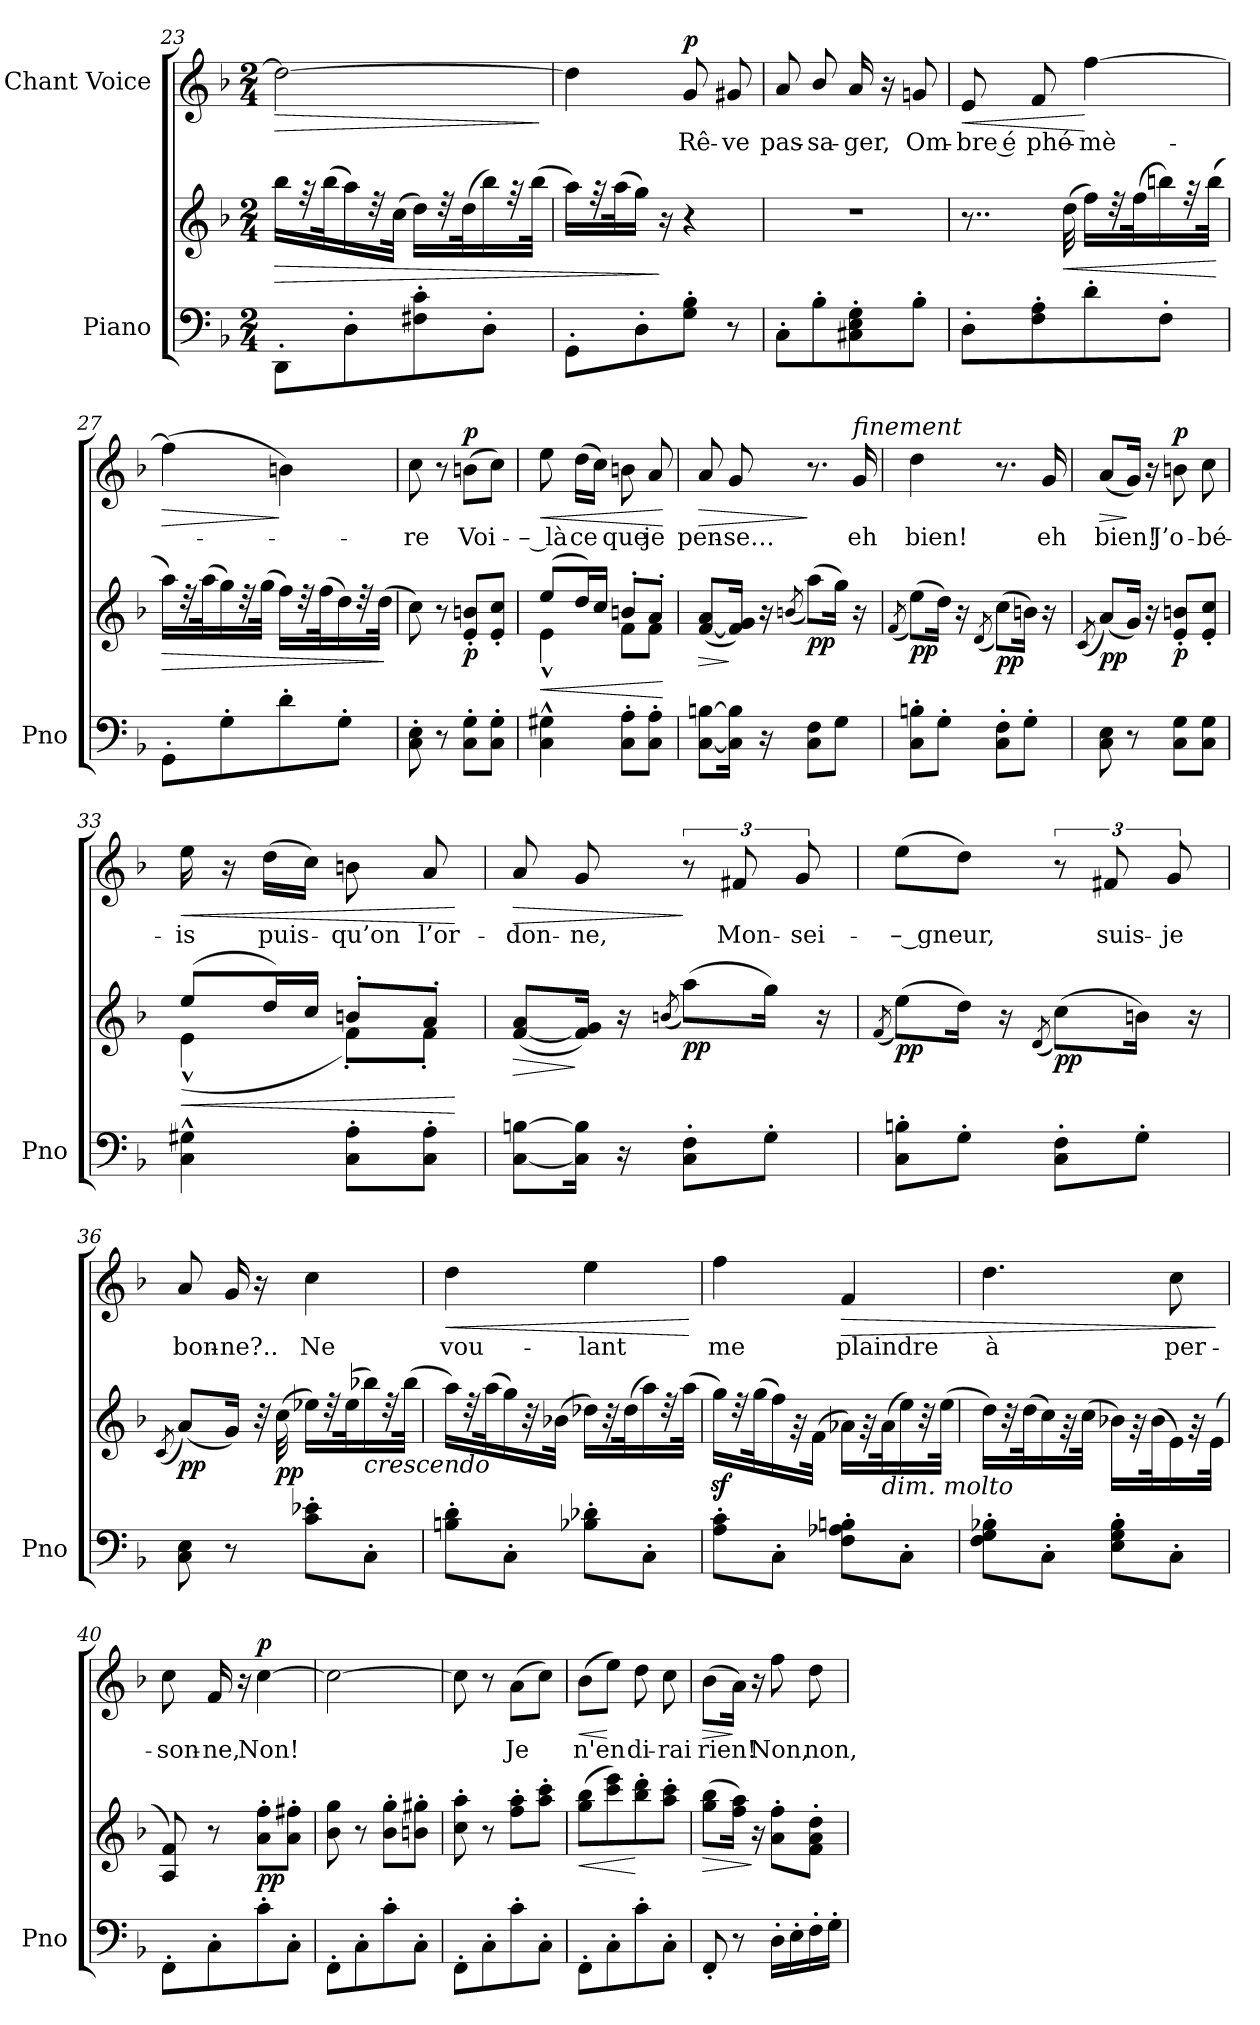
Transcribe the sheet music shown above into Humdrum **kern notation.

**kern	**kern	**dynam	**kern	**text	**dynam
*part2	*part2	*part2	*part1	*part1	*part1
*staff3	*staff2	*staff2/3	*staff1	*staff1	*staff1
*I"Piano	*	*	*I"Chant Voice	*	*
*I'Pno	*	*	*	*	*
*clefF4	*clefG2	*	*clefG2	*	*
*k[b-]	*k[b-]	*	*k[b-]	*	*
*M2/4	*M2/4	*	*M2/4	*	*
=23	=23	=23	=23	=23	=23
!	!	!LO:HP:b	!	!	!LO:HP:b
8DD'\L	16bb-\LL	>	2dd\_	.	>
.	32rff	.	.	.	.
.	(>32bb-\K	.	.	.	.
8D'\	16aa\)	.	.	.	.
.	32rdd	.	.	.	.
.	(>32cc\JJk	.	.	.	.
8F#X\' 8c\'	16dd\LL)	.	.	.	.
.	32rdd	.	.	.	.
.	(>32dd\K	.	.	.	.
8D'\J	16bb-\)	.	.	.	.
.	32rff	.	.	.	.
.	(>32bb-\JJk	.	.	.	.
.	.	.	.	.	]
=24	=24	=24	=24	=24	=24
8GG'\L	16aa\LL)	.	4dd\]	.	.
.	32rff	.	.	.	.
.	(>32aa\K	.	.	.	.
8D'\	16gg\JJ)	.	.	.	.
.	16r	]	.	.	.
!	!	!	!	!LO:LY:b	!LO:DY:a
8G\' 8B-\'J	4r	.	8g/	Rê-	p
!	!	!	!	!LO:LY:b	!
8r	.	.	8g#X/	-ve	.
!!LO:LB:g=z
=25	=25	=25	=25	=25	=25
!	!	!	!	!LO:LY:b	!
8C'\L	2r	.	8a/	pas-	.
!	!	!	!	!LO:LY:b	!
8B-'\	.	.	8b-/	-sa-	.
!	!	!	!	!LO:LY:b	!
8C#X\' 8E\' 8G\'	.	.	16a/	-ger,	.
.	.	.	16r	.	.
!	!	!	!	!LO:LY:b	!
8B-'\J	.	.	8gn/	Om-	.
=26	=26	=26	=26	=26	=26
!	!	!	!	!LO:LY:b	!LO:HP:b
8D'\L	8..r	.	8e/	bre é	<
!	!	!	!	!LO:LY:b	!
8F\' 8A\'	.	.	8f/	-phé-	.
!	!	!LO:HP:b	!	!	!
.	(>32dd\	<	.	.	.
!	!	!	!	!LO:LY:b	!
8d'\	16ff\LL)	.	[4ff\	-mè-	[
.	32rdd	.	.	.	.
.	(>32ff\K	.	.	.	.
8F'\J	16bbn\)	.	.	.	.
.	32rff	.	.	.	.
.	(>32bb\JJk	.	.	.	.
.	.	[	.	.	.
=27	=27	=27	=27	=27	=27
!	!	!LO:HP:b	!	!	!LO:HP:b
8GG'\L	16aa\LL)	>	(>4ff\]	.	>
.	32rdd	.	.	.	.
.	(>32aa\K	.	.	.	.
8G'\	16gg\)	.	.	.	.
.	32rdd	.	.	.	.
.	(>32gg\JJk	.	.	.	.
8d'\	16ff\LL)	.	4bn\)	.	]
.	32rdd	.	.	.	.
.	(>32ff\K	.	.	.	.
8G'\J	16dd\)	.	.	.	.
.	32rdd	.	.	.	.
.	(>32dd\JJk	.	.	.	.
.	.	]	.	.	.
=28	=28	=28	=28	=28	=28
!	!	!	!	!LO:LY:b	!
8C\' 8E\'	8cc\)	.	8cc\	-re	.
8r	8r	.	8r	.	.
!	!	!LO:DY:b	!	!LO:LY:b	!LO:DY:a
8C\' 8G\'L	8e/' 8bn/'L	p	(>8bn\L	Voi-	p
8C\' 8G\'J	8e/' 8cc/'J	.	8cc\J)	.	.
!!LO:PB:g=z
=29	=29	=29	=29	=29	=29
!	!	!LO:HP:b	!	!LO:LY:b	!LO:HP:b
*	*^	*	*	*	*
4C\^^ 4G#X\^^	(<8ee/L	4e^^\	<	8ee\	-– là	<
!	!	!	!	!	!LO:LY:b	!
.	16dd/L)	.	.	(>16dd\LL	ce	.
.	16cc/JJ	.	.	16cc\JJ)	.	.
!	!	!	!	!	!LO:LY:b	!
8C\' 8A\'L	8bn'/L	8f\L	.	8bn\	que	.
!	!	!	!	!	!LO:LY:b	!
8C\' 8A\'J	8a'/J	8f\J	.	8a/	je	.
*	*v	*v	*	*	*	*
.	.	[	.	.	[
=30	=30	=30	=30	=30	=30
!	!	!LO:HP:b	!	!LO:LY:b	!LO:HP:b
[8C\ [8Bn\L	(>[8f/ 8a/L	>	8a/	pen-	>
!	!	!	!	!LO:LY:b	!
16C\] 16B\]Jk	16f/] 16g/Jk)	]	8g/	-se…	.
16r	16r	.	.	.	.
.	(<8qbn/	.	.	.	.
!	!	!LO:DY:b	!	!	!
8C\ 8F\L	(>8aa\L)	pp	8.r	.	]
8G\J	16gg\Jk)	.	.	.	.
!	!	!	!LO:TX:a:i:t=finement	!	!
!	!	!	!	!LO:LY:b	!
.	16r	.	16g/	eh	.
=31	=31	=31	=31	=31	=31
.	(<8qf/	.	.	.	.
!	!	!LO:DY:b	!	!LO:LY:b	!
8C\' 8Bn\'L	(>8ee\L)	pp	4dd\	bien!	.
8G'\J	16dd\Jk)	.	.	.	.
.	16r	.	.	.	.
.	(<8qd/	.	.	.	.
!	!	!LO:DY:b	!	!	!
8C\' 8F\'L	(>8cc\L)	pp	8.r	.	.
8G'\J	16bn\Jk)	.	.	.	.
!	!	!	!	!LO:LY:b	!
.	16r	.	16g/	eh	.
!!LO:LB:g=z
=32	=32	=32	=32	=32	=32
.	(<8qc/	.	.	.	.
!	!	!LO:DY:b	!	!LO:LY:b	!LO:HP:b
8C\ 8E\	(<8a/L)	pp	(<8a/L	bien!	>
8r	16g/Jk)	.	16g/Jk)	.	]
.	16r	.	16r	.	.
!	!	!LO:DY:b	!	!LO:LY:b	!LO:DY:a
8C\ 8G\L	8e/' 8bn/'L	p	8bn\	J’o-	p
!	!	!	!	!LO:LY:b	!
8C\ 8G\J	8e/' 8cc/'J	.	8cc\	-bé-	.
=33	=33	=33	=33	=33	=33
!	!	!LO:HP:b	!	!LO:LY:b	!LO:HP:b
*	*^	*	*	*	*
4C\^^ 4G#X\^^	(<8ee/L	(<4e^^\	<	16ee\	-is	<
.	.	.	.	16r	.	.
!	!	!	!	!	!LO:LY:b	!
.	16dd/L)	.	.	(>16dd\LL	puis-	.
.	16cc/JJ	.	.	16cc\JJ)	.	.
!	!	!	!	!	!LO:LY:b	!
8C\' 8A\'L	8bn'/L	8f'\L)	.	8bn\	-qu’on	.
!	!	!	!	!	!LO:LY:b	!
8C\' 8A\'J	8a'/J	8f'\J	.	8a/	l’or-	.
*	*v	*v	*	*	*	*
.	.	[	.	.	[
=34	=34	=34	=34	=34	=34
!	!	!LO:HP:b	!	!LO:LY:b	!LO:HP:b
[8C\ [8Bn\L	(>[8f/ 8a/L	>	8a/	-don-	>
!	!	!	!	!LO:LY:b	!
16C\] 16B\]Jk	16f/] 16g/Jk)	]	8g/	-ne,	.
16r	16r	.	.	.	.
.	(<8qbn/	.	.	.	.
!	!	!LO:DY:b	!	!	!
8C\' 8F\'L	(>8aa\L)	pp	12r	.	]
!	!	!	!	!LO:LY:b	!
.	.	.	12f#X/	Mon-	.
8G'\J	16gg\Jk)	.	.	.	.
!	!	!	!	!LO:LY:b	!
.	.	.	12g/	-sei-	.
.	16r	.	.	.	.
!!LO:LB:g=z
=35	=35	=35	=35	=35	=35
.	(<8qf/	.	.	.	.
!	!	!LO:DY:b	!	!LO:LY:b	!
8C\' 8Bn\'L	(>8ee\L)	pp	(>8ee\L	-– gneur,	.
8G'\J	16dd\Jk)	.	8dd\J)	.	.
.	16r	.	.	.	.
.	(<8qd/	.	.	.	.
!	!	!LO:DY:b	!	!	!
8C\' 8F\'L	(>8cc\L)	pp	12r	.	.
!	!	!	!	!LO:LY:b	!
.	.	.	12f#X/	suis-	.
8G'\J	16bn\Jk)	.	.	.	.
!	!	!	!	!LO:LY:b	!
.	.	.	12g/	-je	.
.	16r	.	.	.	.
=36	=36	=36	=36	=36	=36
.	(<8qc/	.	.	.	.
!	!	!LO:DY:b	!	!LO:LY:b	!
8C\ 8E\	(<8a/L)	pp	8a/	bon-	.
!	!	!	!	!LO:LY:b	!
8r	16g/Jk)	.	16g/	-ne?..	.
.	32r	.	16r	.	.
!	!	!LO:DY:b	!	!	!
.	(>32cc\	pp	.	.	.
!	!	!	!	!LO:LY:b	!
8c\' 8e-X\'L	16ee-X\LL)	.	4cc\	Ne	.
.	32rdd	.	.	.	.
.	(>32ee-\K	.	.	.	.
!	!LO:TX:b:i:t=crescendo	!	!	!	!
8C'\J	16bb-X\)	.	.	.	.
.	32rdd	.	.	.	.
.	(>32bb-\JJk	.	.	.	.
=37	=37	=37	=37	=37	=37
!	!	!	!	!LO:LY:b	!LO:HP:b
8Bn\' 8d\'L	16aa\LL)	.	4dd\	vou-	<
.	32rdd	.	.	.	.
.	(>32aa\K	.	.	.	.
8C'\J	16gg\)	.	.	.	.
.	32r	.	.	.	.
.	(>32b-X\JJk	.	.	.	.
!	!	!	!	!LO:LY:b	!
8B-X\' 8d-X\'L	16dd-X\LL)	.	4ee\	-lant	.
.	32r	.	.	.	.
.	(>32dd-\K	.	.	.	.
8C'\J	16aa\)	.	.	.	.
.	32rdd	.	.	.	.
.	(>32aa\JJk	.	.	.	.
.	.	.	.	.	[
!!LO:LB:g=z
=38	=38	=38	=38	=38	=38
!	!	!	!	!LO:LY:b	!
8A\' 8c\'L	16ggz<\LL)	.	4ff\	me	.
.	32rdd	.	.	.	.
.	(>32gg\K	.	.	.	.
8C'\J	16ff\)	.	.	.	.
.	32rg	.	.	.	.
.	(>32f\JJk	.	.	.	.
!	!	!	!	!LO:LY:b	!LO:HP:b
8F\' 8A-X\' 8Bn\'L	16a-X\LL)	.	4f/	plaindre	>
.	32rg	.	.	.	.
!	!LO:TX:b:i:t=dim.  molto	!	!	!	!
.	(>32a-\K	.	.	.	.
8C'\J	16ee\)	.	.	.	.
.	32r	.	.	.	.
.	(>32ee\JJk	.	.	.	.
=39	=39	=39	=39	=39	=39
!	!	!	!	!LO:LY:b	!
8F\' 8G\' 8B-X\'L	16dd\LL)	.	4.dd\	à	.
.	32r	.	.	.	.
.	(>32dd\K	.	.	.	.
8C'\J	16cc\)	.	.	.	.
.	32rg	.	.	.	.
.	(>32cc\JJk	.	.	.	.
8E\' 8G\' 8B-\'L	16b-X\LL)	.	.	.	.
.	32rg	.	.	.	.
.	(>32b-\K	.	.	.	.
!	!	!	!	!LO:LY:b	!
8C'\J	16e\)	.	8cc\	per-	.
.	32rg	.	.	.	.
.	(<32e\JJk	.	.	.	.
.	.	.	.	.	]
=40	=40	=40	=40	=40	=40
!	!	!	!	!LO:LY:b	!
8FF'\L	8A/ 8f/)	.	8cc\	-son-	.
!	!	!	!	!LO:LY:b	!
8C'\	8r	.	16f/	-ne,	.
.	.	.	16r	.	.
!	!	!LO:DY:b	!	!LO:LY:b	!LO:DY:a
8c'\	8a\' 8ff\'L	pp	[4cc\	Non!	p
8C'\J	8a\' 8ff#X\'J	.	.	.	.
!!LO:PB:g=z
=41	=41	=41	=41	=41	=41
8FF'\L	8b-\ 8gg\	.	2cc\_	.	.
8C'\	8r	.	.	.	.
8c'\	8b-\' 8gg\'L	.	.	.	.
8C'\J	8bn\' 8gg#X\'J	.	.	.	.
=42	=42	=42	=42	=42	=42
8FF'\L	8cc\' 8aa\'	.	8cc\]	.	.
8C'\	8r	.	8r	.	.
!	!	!	!	!LO:LY:b	!
8c'\	8ff\' 8aa\'L	.	(>8a\L	Je	.
8C'\J	8aa\' 8ccc\'J	.	8cc\J)	.	.
=43	=43	=43	=43	=43	=43
!	!	!LO:HP:b	!	!LO:LY:b	!LO:HP:b
8FF'\L	(>8gg\ 8bb-\L	<	(>8b-\L	n'en	<
8C'\	8ccc\ 8eee\)	.	8ee\J)	.	[
!	!	!	!	!LO:LY:b	!
8c'\	8bb-\' 8ddd\'	[	8dd\	di-	.
!	!	!	!	!LO:LY:b	!
8C'\J	8aa\' 8ccc\'J	.	8cc\	-rai	.
=44	=44	=44	=44	=44	=44
!	!	!LO:HP:b	!	!LO:LY:b	!LO:HP:b
8FF'/	(>8gg\ 8bb-\L	>	(>8b-\L	rien!	>
8r	16ff\ 16aa\Jk)	.	16a\Jk)	.	]
.	16r	]	16r	.	.
!	!	!	!	!LO:LY:b	!
16D'\LL	8a\' 8ff\'L	.	8ff\	Non,	.
16E'\	.	.	.	.	.
!	!	!	!	!LO:LY:b	!
16F'\	8f\' 8a\' 8dd\'J	.	8dd\	non,	.
16G'\JJ	.	.	.	.	.
=	=	=	=	=	=
*-	*-	*-	*-	*-	*-
